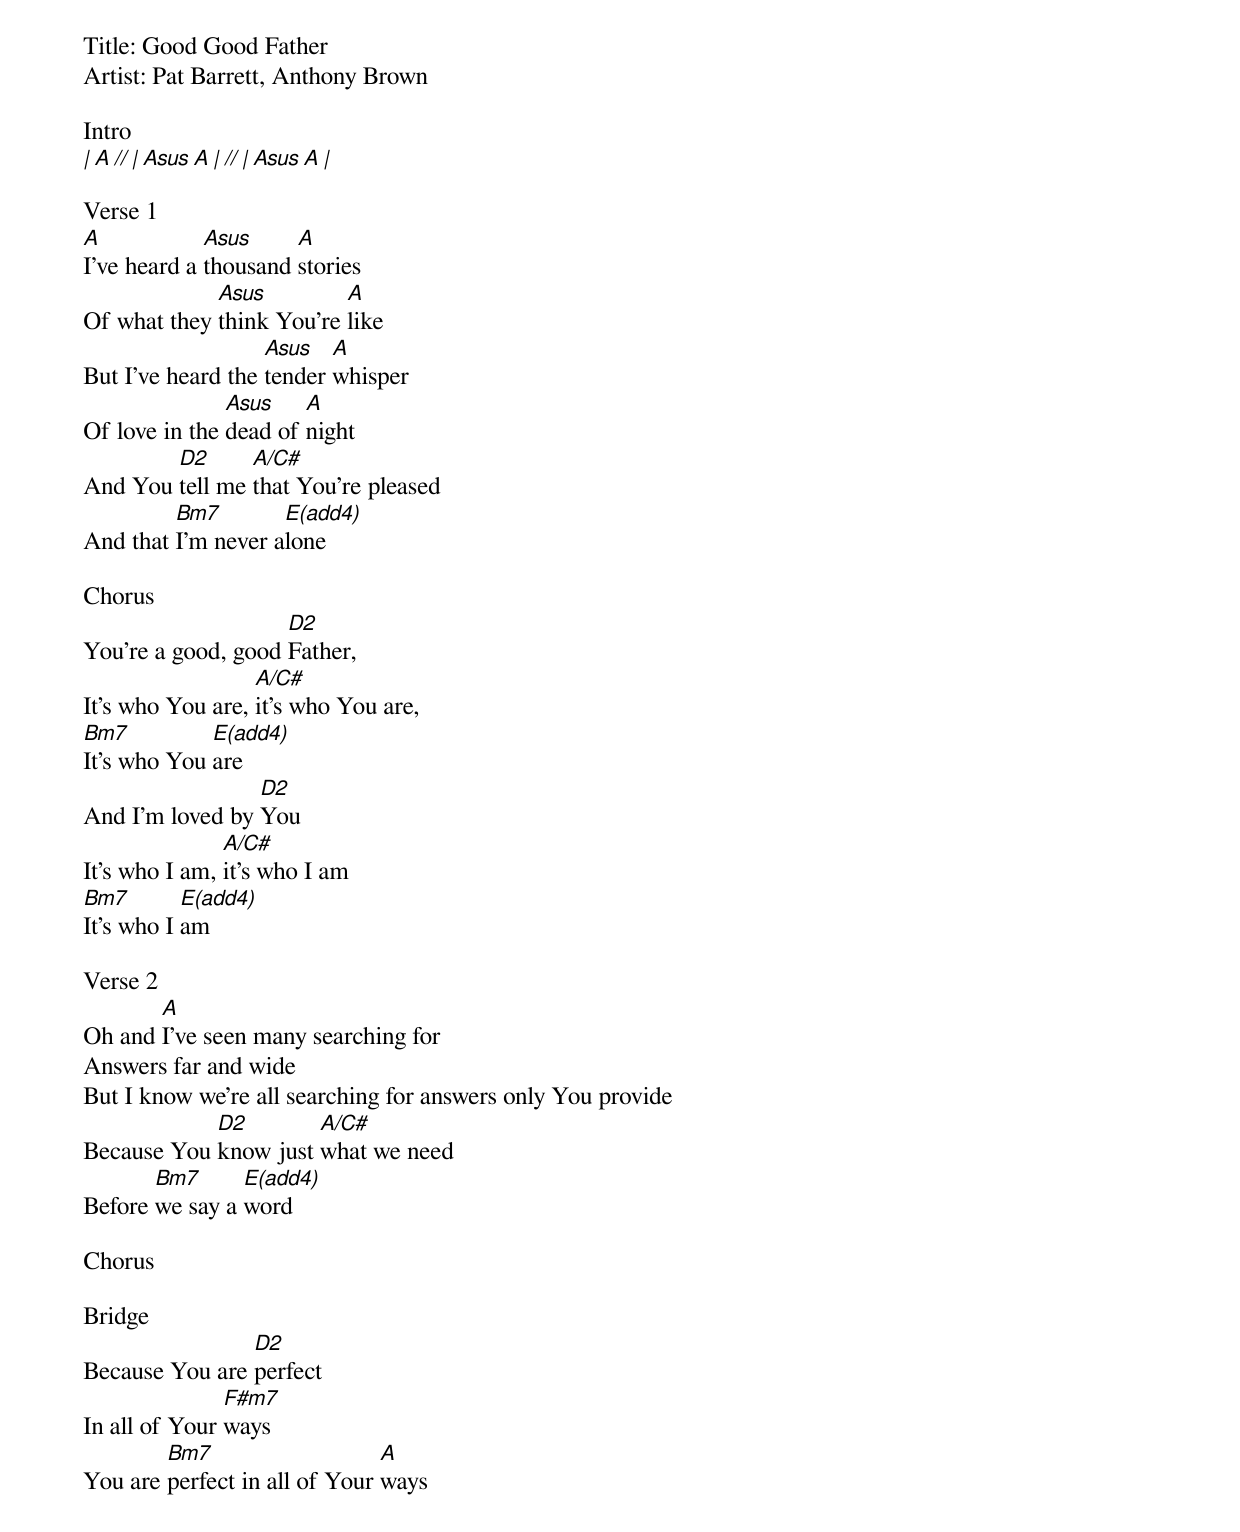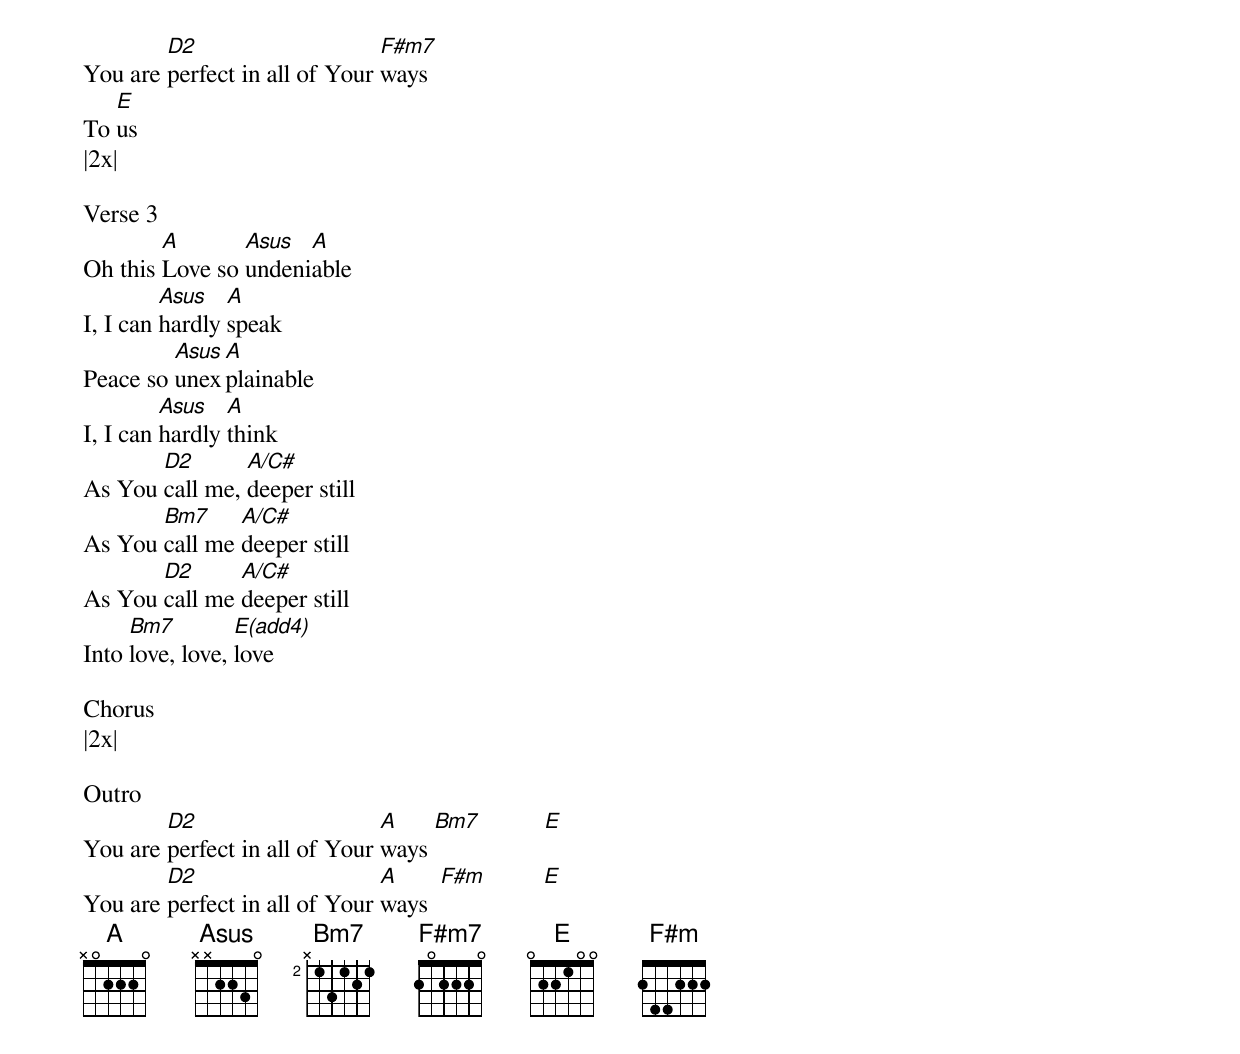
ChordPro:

Title: Good Good Father
Artist: Pat Barrett, Anthony Brown

Intro
[| A // | Asus A | // | Asus A |]

Verse 1
[A]I've heard a [Asus]thousand [A]stories
Of what they [Asus]think You're [A]like
But I've heard the [Asus]tender [A]whisper
Of love in the [Asus]dead of [A]night
And You [D2]tell me [A/C#]that You're pleased
And that [Bm7]I'm never a[E(add4)]lone

Chorus
You're a good, good [D2]Father,
It's who You are, [A/C#]it's who You are,
[Bm7]It's who You [E(add4)]are
And I'm loved by [D2]You
It's who I am, [A/C#]it's who I am
[Bm7]It's who I [E(add4)]am

Verse 2
Oh and [A]I've seen many searching for
Answers far and wide
But I know we're all searching for answers only You provide
Because You [D2]know just [A/C#]what we need
Before [Bm7]we say a [E(add4)]word

Chorus

Bridge
Because You are [D2]perfect
In all of Your [F#m7]ways
You are [Bm7]perfect in all of Your [A]ways
You are [D2]perfect in all of Your [F#m7]ways
To [E]us
|2x|

Verse 3
Oh this [A]Love so [Asus]undeni[A]able
I, I can [Asus]hardly [A]speak
Peace so [Asus]unex[A]plainable
I, I can [Asus]hardly [A]think
As You [D2]call me, [A/C#]deeper still
As You [Bm7]call me [A/C#]deeper still
As You [D2]call me [A/C#]deeper still
Into [Bm7]love, love, [E(add4)]love

Chorus
|2x|

Outro
You are [D2]perfect in all of Your [A]ways [Bm7]          [E]
You are [D2]perfect in all of Your [A]ways  [F#m]         [E]
